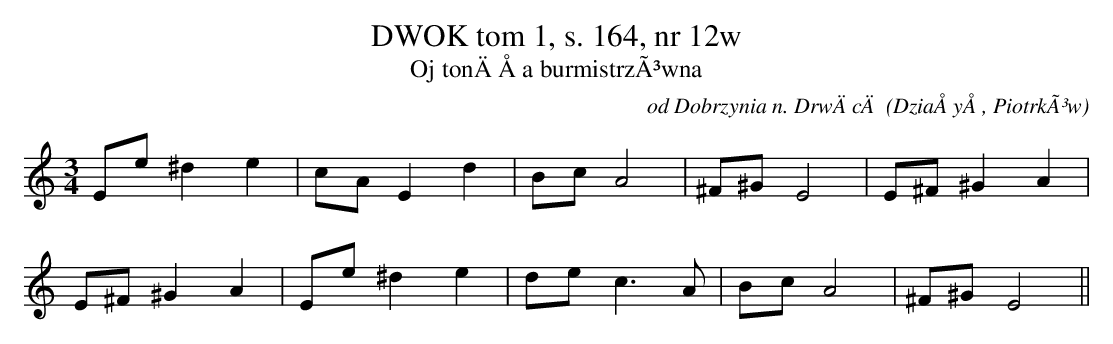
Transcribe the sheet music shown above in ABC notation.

X:1
T: DWOK tom 1, s. 164, nr 12w
T: Oj tonÄÅa burmistrzÃ³wna
O: od Dobrzynia n. DrwÄcÄ (DziaÅyÅ, PiotrkÃ³w)
M: 3/4
L: 1/8
K: C
Ee^d2e2 | cAE2d2 | BcA4 | ^F^GE4 | E^F^G2A2 |
E^F^G2A2 | Ee^d2e2 | dec3A | BcA4 | ^F^GE4||
